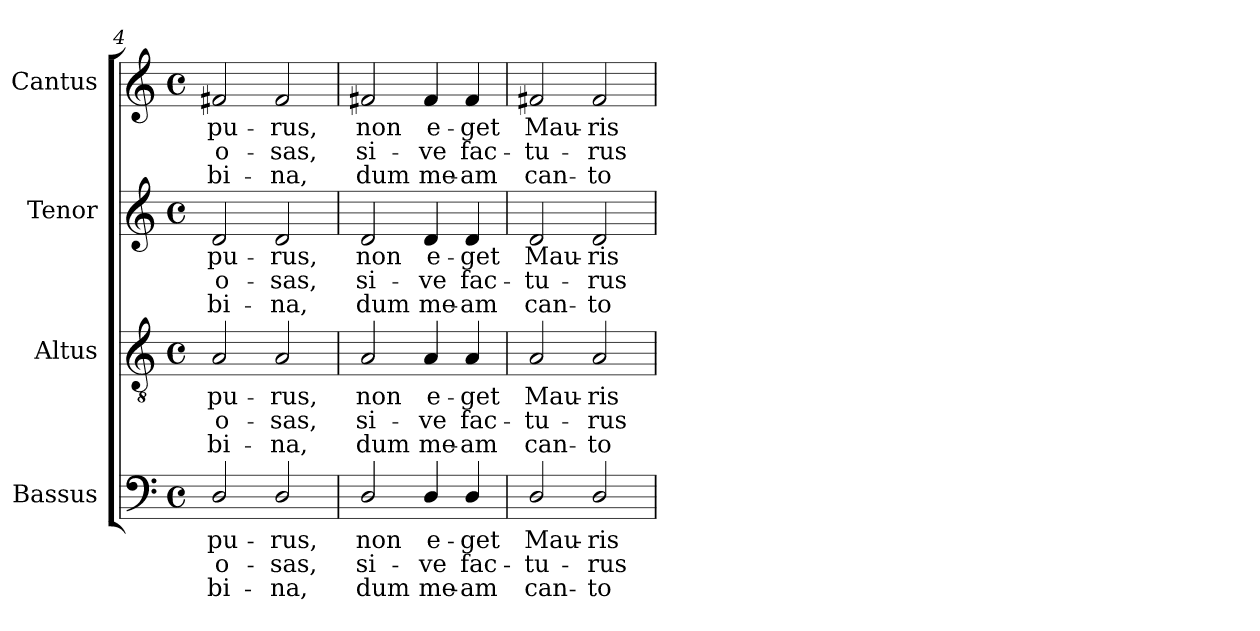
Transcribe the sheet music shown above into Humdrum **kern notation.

**kern	**text	**text	**text	**kern	**text	**text	**text	**kern	**text	**text	**text	**kern	**text	**text	**text
*part4	*part4	*part4	*part4	*part3	*part3	*part3	*part3	*part2	*part2	*part2	*part2	*part1	*part1	*part1	*part1
*staff4	*staff4	*staff4	*staff4	*staff3	*staff3	*staff3	*staff3	*staff2	*staff2	*staff2	*staff2	*staff1	*staff1	*staff1	*staff1
*I"Bassus	*	*	*	*I"Altus	*	*	*	*I"Tenor	*	*	*	*I"Cantus	*	*	*
*I'B.	*	*	*	*I'T.	*	*	*	*	*	*	*	*I'S.	*	*	*
*clefF4	*	*	*	*clefGv2	*	*	*	*clefG2	*	*	*	*clefG2	*	*	*
*	*	*	*	*ITrd7c12	*	*	*	*	*	*	*	*	*	*	*
*k[]	*	*	*	*k[]	*	*	*	*k[]	*	*	*	*k[]	*	*	*
*C:	*	*	*	*C:	*	*	*	*C:	*	*	*	*C:	*	*	*
*M4/4	*	*	*	*M4/4	*	*	*	*M4/4	*	*	*	*M4/4	*	*	*
*met(c)	*	*	*	*met(c)	*	*	*	*met(c)	*	*	*	*met(c)	*	*	*
=4	=4	=4	=4	=4	=4	=4	=4	=4	=4	=4	=4	=4	=4	=4	=4
!	!LO:LY:b:color=#000000	!LO:LY:b:color=#000000	!LO:LY:b:color=#000000	!	!	!	!	!	!	!	!	!	!	!	!
!	!	!	!	!	!LO:LY:b:color=#000000	!LO:LY:b:color=#000000	!LO:LY:b:color=#000000	!	!	!	!	!	!	!	!
!	!	!	!	!	!	!	!	!	!LO:LY:b:color=#000000	!LO:LY:b:color=#000000	!LO:LY:b:color=#000000	!	!	!	!
!	!	!	!	!	!	!	!	!	!	!	!	!	!LO:LY:b:color=#000000	!LO:LY:b:color=#000000	!LO:LY:b:color=#000000
2Di/	pu-	-o-	-bi-	2AAi/	pu-	-o-	-bi-	2di/	pu-	-o-	-bi-	2f#Xi/	pu-	-o-	-bi-
!	!LO:LY:b:color=#000000	!LO:LY:b:color=#000000	!LO:LY:b:color=#000000	!	!	!	!	!	!	!	!	!	!	!	!
!	!	!	!	!	!LO:LY:b:color=#000000	!LO:LY:b:color=#000000	!LO:LY:b:color=#000000	!	!	!	!	!	!	!	!
!	!	!	!	!	!	!	!	!	!LO:LY:b:color=#000000	!LO:LY:b:color=#000000	!LO:LY:b:color=#000000	!	!	!	!
!	!	!	!	!	!	!	!	!	!	!	!	!	!LO:LY:b:color=#000000	!LO:LY:b:color=#000000	!LO:LY:b:color=#000000
2Di/	-rus,	-sas,	-na,	2AAi/	-rus,	-sas,	-na,	2di/	-rus,	-sas,	-na,	2f#i/	-rus,	-sas,	-na,
!!LO:LB:g=z
=5	=5	=5	=5	=5	=5	=5	=5	=5	=5	=5	=5	=5	=5	=5	=5
!	!LO:LY:b:color=#000000	!LO:LY:b:color=#000000	!LO:LY:b:color=#000000	!	!	!	!	!	!	!	!	!	!	!	!
!	!	!	!	!	!LO:LY:b:color=#000000	!LO:LY:b:color=#000000	!LO:LY:b:color=#000000	!	!	!	!	!	!	!	!
!	!	!	!	!	!	!	!	!	!LO:LY:b:color=#000000	!LO:LY:b:color=#000000	!LO:LY:b:color=#000000	!	!	!	!
!	!	!	!	!	!	!	!	!	!	!	!	!	!LO:LY:b:color=#000000	!LO:LY:b:color=#000000	!LO:LY:b:color=#000000
2Di/	non	si-	dum	2AAi/	non	si-	dum	2di/	non	si-	dum	2f#Xi/	non	si-	dum
!	!LO:LY:b:color=#000000	!LO:LY:b:color=#000000	!LO:LY:b:color=#000000	!	!	!	!	!	!	!	!	!	!	!	!
!	!	!	!	!	!LO:LY:b:color=#000000	!LO:LY:b:color=#000000	!LO:LY:b:color=#000000	!	!	!	!	!	!	!	!
!	!	!	!	!	!	!	!	!	!LO:LY:b:color=#000000	!LO:LY:b:color=#000000	!LO:LY:b:color=#000000	!	!	!	!
!	!	!	!	!	!	!	!	!	!	!	!	!	!LO:LY:b:color=#000000	!LO:LY:b:color=#000000	!LO:LY:b:color=#000000
4Di/	e-	-ve	me-	4AAi/	e-	-ve	me-	4di/	e-	-ve	me-	4f#i/	e-	-ve	me-
!	!LO:LY:b:color=#000000	!LO:LY:b:color=#000000	!LO:LY:b:color=#000000	!	!	!	!	!	!	!	!	!	!	!	!
!	!	!	!	!	!LO:LY:b:color=#000000	!LO:LY:b:color=#000000	!LO:LY:b:color=#000000	!	!	!	!	!	!	!	!
!	!	!	!	!	!	!	!	!	!LO:LY:b:color=#000000	!LO:LY:b:color=#000000	!LO:LY:b:color=#000000	!	!	!	!
!	!	!	!	!	!	!	!	!	!	!	!	!	!LO:LY:b:color=#000000	!LO:LY:b:color=#000000	!LO:LY:b:color=#000000
4Di/	-get	fac-	-am	4AAi/	-get	fac-	-am	4di/	-get	fac-	-am	4f#i/	-get	fac-	-am
=6	=6	=6	=6	=6	=6	=6	=6	=6	=6	=6	=6	=6	=6	=6	=6
!	!LO:LY:b:color=#000000	!LO:LY:b:color=#000000	!LO:LY:b:color=#000000	!	!	!	!	!	!	!	!	!	!	!	!
!	!	!	!	!	!LO:LY:b:color=#000000	!LO:LY:b:color=#000000	!LO:LY:b:color=#000000	!	!	!	!	!	!	!	!
!	!	!	!	!	!	!	!	!	!LO:LY:b:color=#000000	!LO:LY:b:color=#000000	!LO:LY:b:color=#000000	!	!	!	!
!	!	!	!	!	!	!	!	!	!	!	!	!	!LO:LY:b:color=#000000	!LO:LY:b:color=#000000	!LO:LY:b:color=#000000
2Di/	Mau-	-tu-	can-	2AAi/	Mau-	-tu-	can-	2di/	Mau-	-tu-	can-	2f#Xi/	Mau-	-tu-	can-
!	!LO:LY:b:color=#000000	!LO:LY:b:color=#000000	!LO:LY:b:color=#000000	!	!	!	!	!	!	!	!	!	!	!	!
!	!	!	!	!	!LO:LY:b:color=#000000	!LO:LY:b:color=#000000	!LO:LY:b:color=#000000	!	!	!	!	!	!	!	!
!	!	!	!	!	!	!	!	!	!LO:LY:b:color=#000000	!LO:LY:b:color=#000000	!LO:LY:b:color=#000000	!	!	!	!
!	!	!	!	!	!	!	!	!	!	!	!	!	!LO:LY:b:color=#000000	!LO:LY:b:color=#000000	!LO:LY:b:color=#000000
2Di/	-ris	-rus	-to	2AAi/	-ris	-rus	-to	2di/	-ris	-rus	-to	2f#i/	-ris	-rus	-to
=	=	=	=	=	=	=	=	=	=	=	=	=	=	=	=
*-	*-	*-	*-	*-	*-	*-	*-	*-	*-	*-	*-	*-	*-	*-	*-
